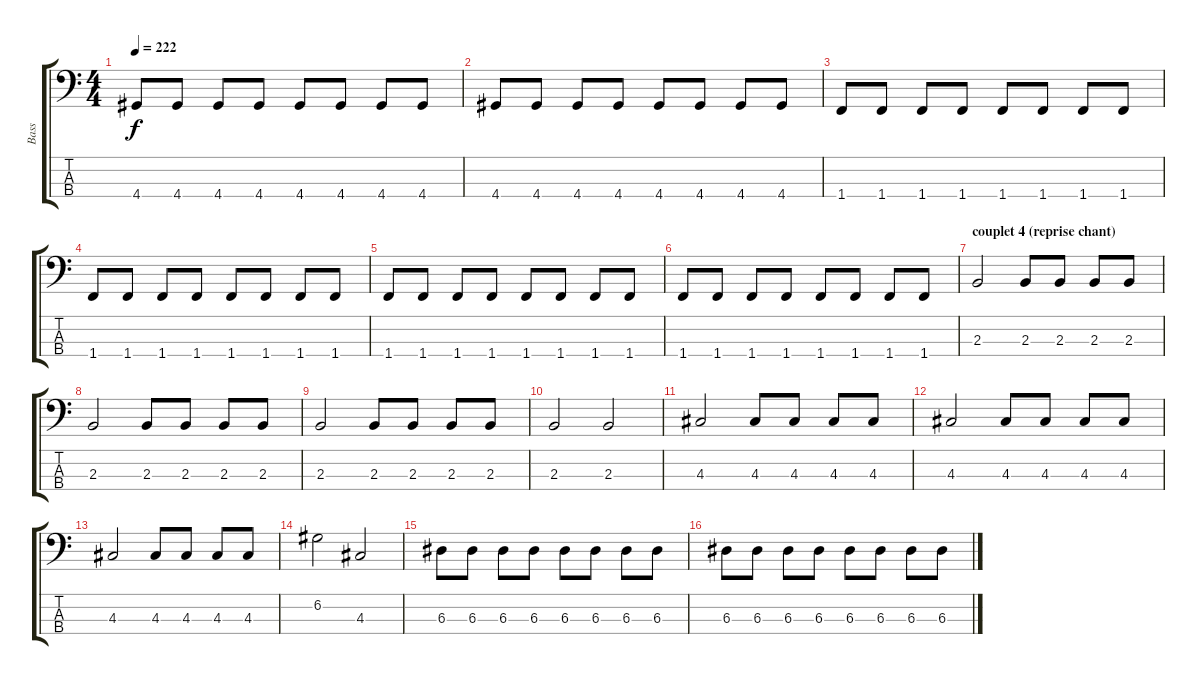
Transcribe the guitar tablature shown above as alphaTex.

\track ("Bass" "Bass") {instrument electricbasspick}
\staff {score tabs}
\tuning (G2 D2 A1 E1) {hide}
\ts (4 4)
\tempo 222
\clef f4
\ks c
4.4.8{dy f} 4.4.8 4.4.8 4.4.8 4.4.8 4.4.8 4.4.8 4.4.8 |
4.4.8 4.4.8 4.4.8 4.4.8 4.4.8 4.4.8 4.4.8 4.4.8 |
1.4.8 1.4.8 1.4.8 1.4.8 1.4.8 1.4.8 1.4.8 1.4.8 |
1.4.8 1.4.8 1.4.8 1.4.8 1.4.8 1.4.8 1.4.8 1.4.8 |
1.4.8 1.4.8 1.4.8 1.4.8 1.4.8 1.4.8 1.4.8 1.4.8 |
1.4.8 1.4.8 1.4.8 1.4.8 1.4.8 1.4.8 1.4.8 1.4.8 |
\section ("" "couplet 4 (reprise chant)")
2.3.2 2.3.8 2.3.8 2.3.8 2.3.8 |
2.3.2 2.3.8 2.3.8 2.3.8 2.3.8 |
2.3.2 2.3.8 2.3.8 2.3.8 2.3.8 |
2.3.2 2.3.2 |
4.3.2 4.3.8 4.3.8 4.3.8 4.3.8 |
4.3.2 4.3.8 4.3.8 4.3.8 4.3.8 |
4.3.2 4.3.8 4.3.8 4.3.8 4.3.8 |
6.2.2 4.3.2 |
6.3.8 6.3.8 6.3.8 6.3.8 6.3.8 6.3.8 6.3.8 6.3.8 |
6.3.8 6.3.8 6.3.8 6.3.8 6.3.8 6.3.8 6.3.8 6.3.8
